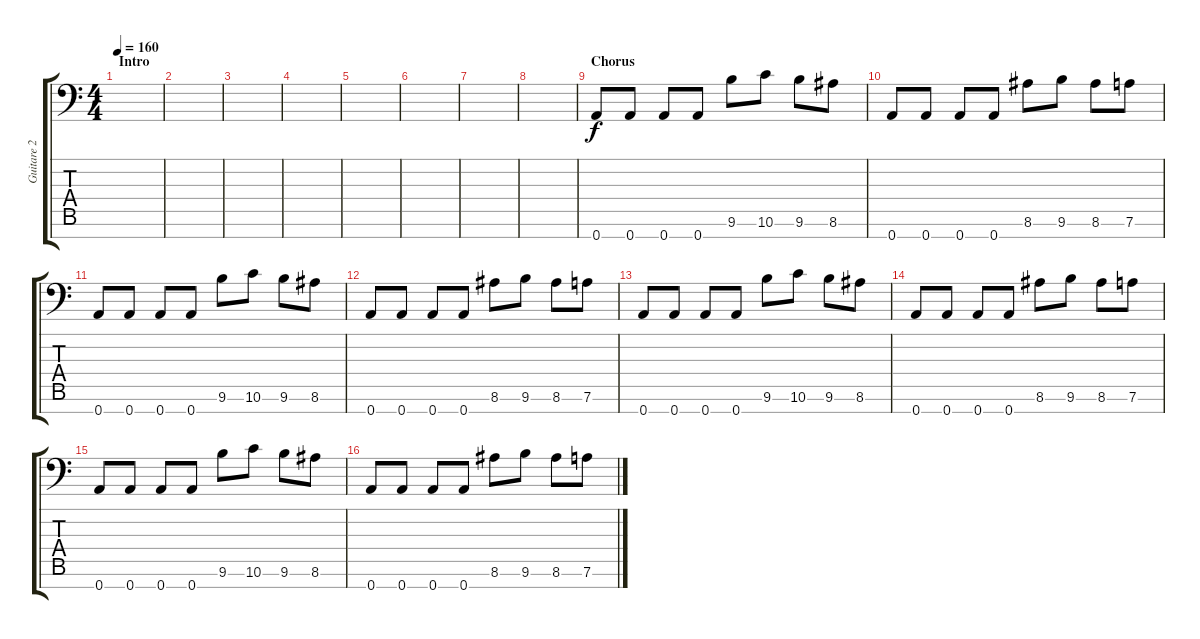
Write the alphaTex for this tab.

\track ("Guitare 2" "Guitare 2") {instrument distortionguitar}
\staff {score tabs}
\tuning (D4 A3 F3 C3 G2 D2 A1) {hide}
\ts (4 4)
\section ("" "Intro")
\tempo 160
\clef f4
\ks c
|
|
|
|
|
|
|
|
\section ("" "Chorus")
0.7.8 0.7.8 0.7.8 0.7.8 9.6.8 10.6.8 9.6.8 8.6.8 |
0.7.8 0.7.8 0.7.8 0.7.8 8.6.8 9.6.8 8.6.8 7.6.8 |
0.7.8 0.7.8 0.7.8 0.7.8 9.6.8 10.6.8 9.6.8 8.6.8 |
0.7.8 0.7.8 0.7.8 0.7.8 8.6.8 9.6.8 8.6.8 7.6.8 |
0.7.8 0.7.8 0.7.8 0.7.8 9.6.8 10.6.8 9.6.8 8.6.8 |
0.7.8 0.7.8 0.7.8 0.7.8 8.6.8 9.6.8 8.6.8 7.6.8 |
0.7.8 0.7.8 0.7.8 0.7.8 9.6.8 10.6.8 9.6.8 8.6.8 |
0.7.8 0.7.8 0.7.8 0.7.8 8.6.8 9.6.8 8.6.8 7.6.8
